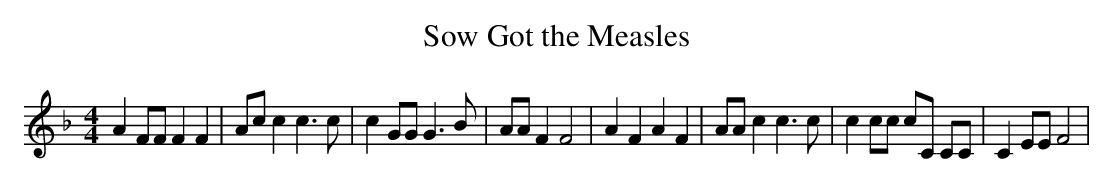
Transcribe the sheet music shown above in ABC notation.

X:1
T:Sow Got the Measles
M:4/4
L:1/8
K:F
 A2 FF F2 F2| Ac c2 c3 c| c2 GG G3 B| AA F2 F4| A2 F2 A2 F2| AA c2 c3 c|\
 c2 cc cC CC| C2 EE F4|
